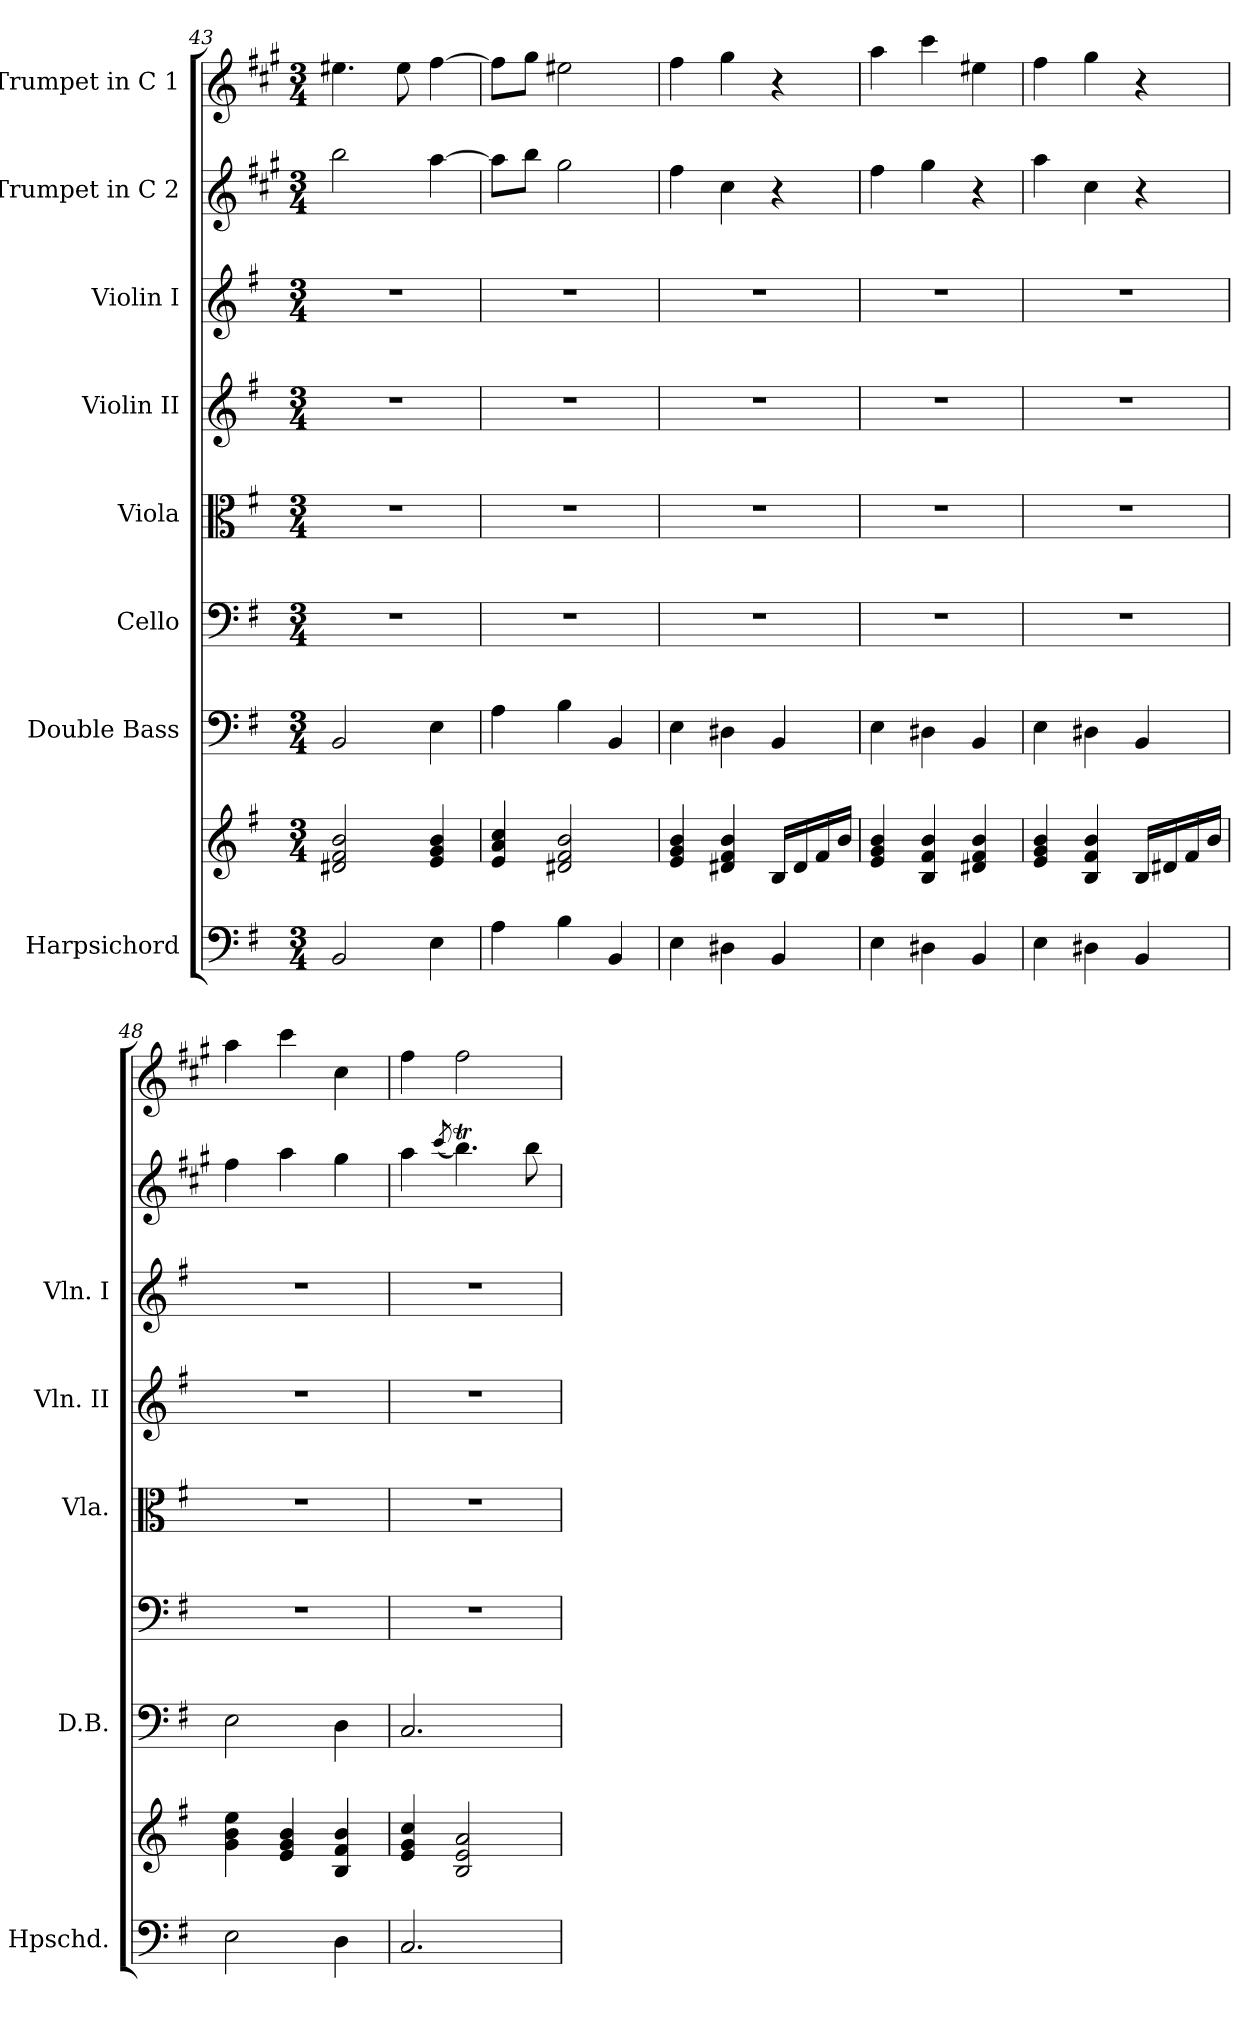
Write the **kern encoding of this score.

**kern	**kern	**kern	**kern	**kern	**kern	**kern	**kern	**kern
*part8	*part8	*part7	*part6	*part5	*part4	*part3	*part2	*part1
*staff9	*staff8	*staff7	*staff6	*staff5	*staff4	*staff3	*staff2	*staff1
*I"Harpsichord	*	*I"Double Bass	*I"Cello	*I"Viola	*I"Violin II	*I"Violin I	*I"Trumpet in C 2	*I"Trumpet in C 1
*I'Hpschd.	*	*I'D.B.	*	*I'Vla.	*I'Vln. II	*I'Vln. I	*	*
!!LO:PB:g=z
*clefF4	*clefG2	*clefF4	*clefF4	*clefC3	*clefG2	*clefG2	*clefG2	*clefG2
*	*	*ITrd7c12	*	*	*	*	*ITrd1c2	*ITrd1c2
*k[f#]	*k[f#]	*k[f#]	*k[f#]	*k[f#]	*k[f#]	*k[f#]	*k[f#]	*k[f#]
*G:	*G:	*G:	*G:	*G:	*G:	*G:	*G:	*G:
*M3/4	*M3/4	*M3/4	*M3/4	*M3/4	*M3/4	*M3/4	*M3/4	*M3/4
=43	=43	=43	=43	=43	=43	=43	=43	=43
2BB/	2d#X/ 2f#/ 2b/	2BBB/	2.r	2.r	2.r	2.r	2aa\	4.dd#X\
.	.	.	.	.	.	.	.	8dd#\
4E\	4e/ 4g/ 4b/	4EE\	.	.	.	.	[4gg\	[4ee\
!!LO:PB:g=z
=44	=44	=44	=44	=44	=44	=44	=44	=44
4A\	4e/ 4a/ 4cc/	4AA\	2.r	2.r	2.r	2.r	8gg\L]	8ee\L]
.	.	.	.	.	.	.	8aa\J	8ff#\J
4B\	2d#X/ 2f#/ 2b/	4BB\	.	.	.	.	2ff#\	2dd#X\
4BB/	.	4BBB/	.	.	.	.	.	.
=45	=45	=45	=45	=45	=45	=45	=45	=45
4E\	4e/ 4g/ 4b/	4EE\	2.r	2.r	2.r	2.r	4ee\	4ee\
4D#X\	4d#X/ 4f#/ 4b/	4DD#X\	.	.	.	.	4b\	4ff#\
4BB/	16B/LL	4BBB/	.	.	.	.	4r	4r
.	16d#/	.	.	.	.	.	.	.
.	16f#/	.	.	.	.	.	.	.
.	16b/JJ	.	.	.	.	.	.	.
=46	=46	=46	=46	=46	=46	=46	=46	=46
4E\	4e/ 4g/ 4b/	4EE\	2.r	2.r	2.r	2.r	4ee\	4gg\
4D#X\	4B/ 4f#/ 4b/	4DD#X\	.	.	.	.	4ff#\	4bb\
4BB/	4d#X/ 4f#/ 4b/	4BBB/	.	.	.	.	4r	4dd#X\
=47	=47	=47	=47	=47	=47	=47	=47	=47
4E\	4e/ 4g/ 4b/	4EE\	2.r	2.r	2.r	2.r	4gg\	4ee\
4D#X\	4B/ 4f#/ 4b/	4DD#X\	.	.	.	.	4b\	4ff#\
4BB/	16B/LL	4BBB/	.	.	.	.	4r	4r
.	16d#X/	.	.	.	.	.	.	.
.	16f#/	.	.	.	.	.	.	.
.	16b/JJ	.	.	.	.	.	.	.
=48	=48	=48	=48	=48	=48	=48	=48	=48
2E\	4g\ 4b\ 4ee\	2EE\	2.r	2.r	2.r	2.r	4ee\	4gg\
.	4e/ 4g/ 4b/	.	.	.	.	.	4gg\	4bb\
4D\	4B/ 4f#/ 4b/	4DD\	.	.	.	.	4ff#\	4b\
=49	=49	=49	=49	=49	=49	=49	=49	=49
2.C/	4e/ 4g/ 4cc/	2.CC/	2.r	2.r	2.r	2.r	4gg\	4ee\
.	.	.	.	.	.	.	(8qbb/	.
.	2B/ 2e/ 2a/	.	.	.	.	.	4.aaT\)	2ee\
.	.	.	.	.	.	.	8aa\	.
=	=	=	=	=	=	=	=	=
*-	*-	*-	*-	*-	*-	*-	*-	*-
